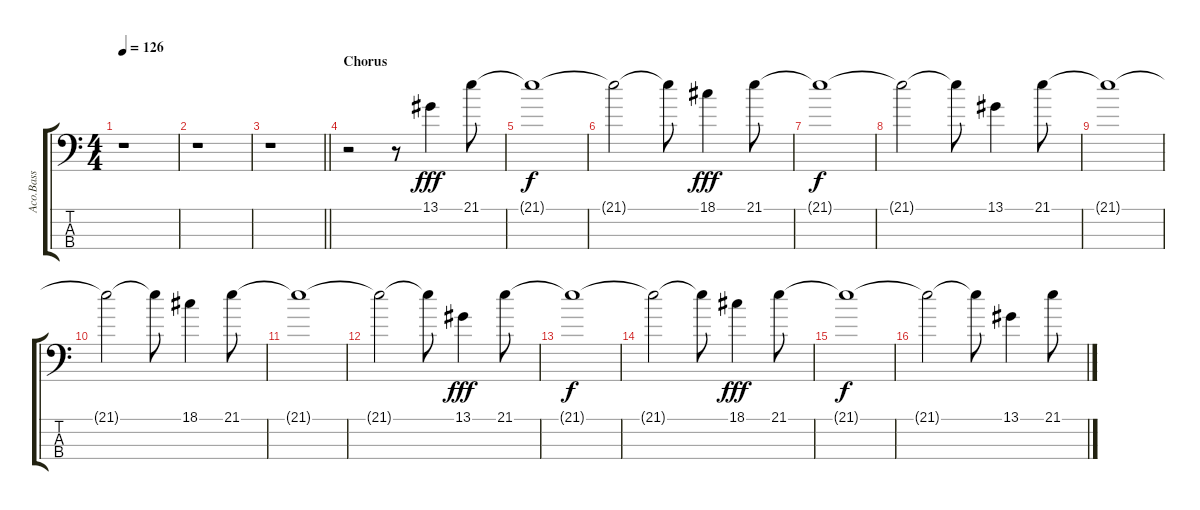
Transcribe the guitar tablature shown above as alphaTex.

\track ("Aco.Bass" "Aco.Bass") {instrument slapbass2}
\staff {score tabs}
\tuning (G2 D2 A1 E1) {hide}
\ts (4 4)
\tempo 126
\clef f4
\ks c
r.1{dy f} |
r.1 |
\barLineRight lightlight
r.1 |
\section ("" "Chorus")
r.2 r.8 13.1.4{dy fff} 21.1.8 |
21.1{t}.1{dy f} |
21.1{t}.2 21.1{t}.8 18.1.4{dy fff} 21.1.8 |
21.1{t}.1{dy f} |
21.1{t}.2 21.1{t}.8 13.1.4 21.1.8 |
21.1{t}.1 |
21.1{t}.2 21.1{t}.8 18.1.4 21.1.8 |
21.1{t}.1 |
21.1{t}.2 21.1{t}.8 13.1.4{dy fff} 21.1.8 |
21.1{t}.1{dy f} |
21.1{t}.2 21.1{t}.8 18.1.4{dy fff} 21.1.8 |
21.1{t}.1{dy f} |
21.1{t}.2 21.1{t}.8 13.1.4 21.1.8
